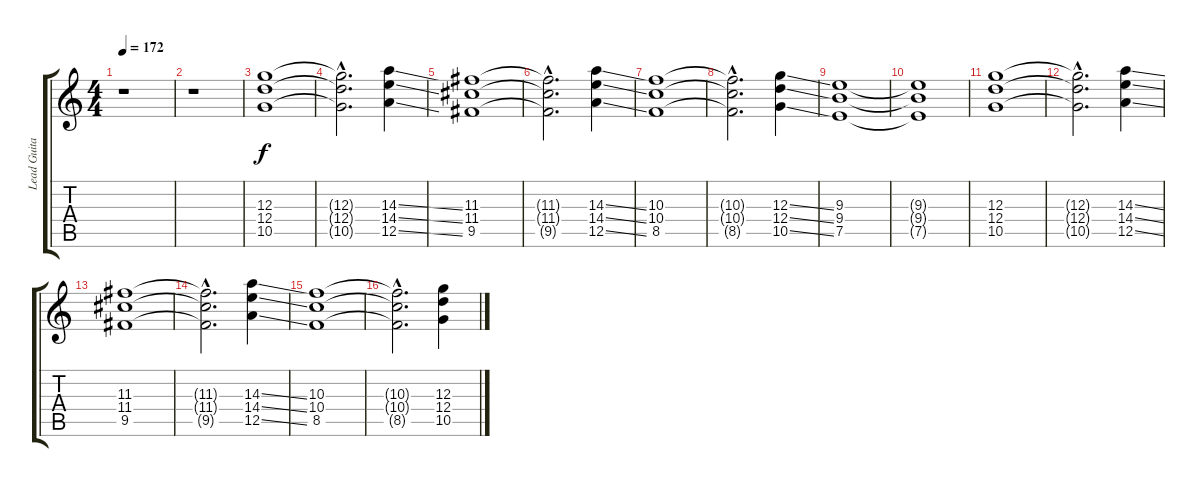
\track ("Lead Guitar 1" "Lead Guita") {instrument overdrivenguitar}
\staff {score tabs}
\tuning (E4 B3 G3 D3 A2 E2) {hide}
\ts (4 4)
\tempo 172
\clef g2
\ks c
r.1{dy f} |
r.1 |
(12.3 12.4 10.5).1{volume 16 instrument distortionguitar} |
(12.3{hac t} 12.4{hac t} 10.5{hac t}).2{d} (14.3{ss} 14.4{ss} 12.5{ss}).4 |
(11.3 11.4 9.5).1 |
(11.3{hac t} 11.4{hac t} 9.5{hac t}).2{d} (14.3{ss} 14.4{ss} 12.5{ss}).4 |
(10.3 10.4 8.5).1 |
(10.3{hac t} 10.4{hac t} 8.5{hac t}).2{d} (12.3{ss} 12.4{ss} 10.5{ss}).4 |
(9.3 9.4 7.5).1 |
(9.3{t} 9.4{t} 7.5{t}).1 |
(12.3 12.4 10.5).1 |
(12.3{hac t} 12.4{hac t} 10.5{hac t}).2{d} (14.3{ss} 14.4{ss} 12.5{ss}).4 |
(11.3 11.4 9.5).1 |
(11.3{hac t} 11.4{hac t} 9.5{hac t}).2{d} (14.3{ss} 14.4{ss} 12.5{ss}).4 |
(10.3 10.4 8.5).1 |
(10.3{hac t} 10.4{hac t} 8.5{hac t}).2{d} (12.3{ss} 12.4{ss} 10.5{ss}).4
